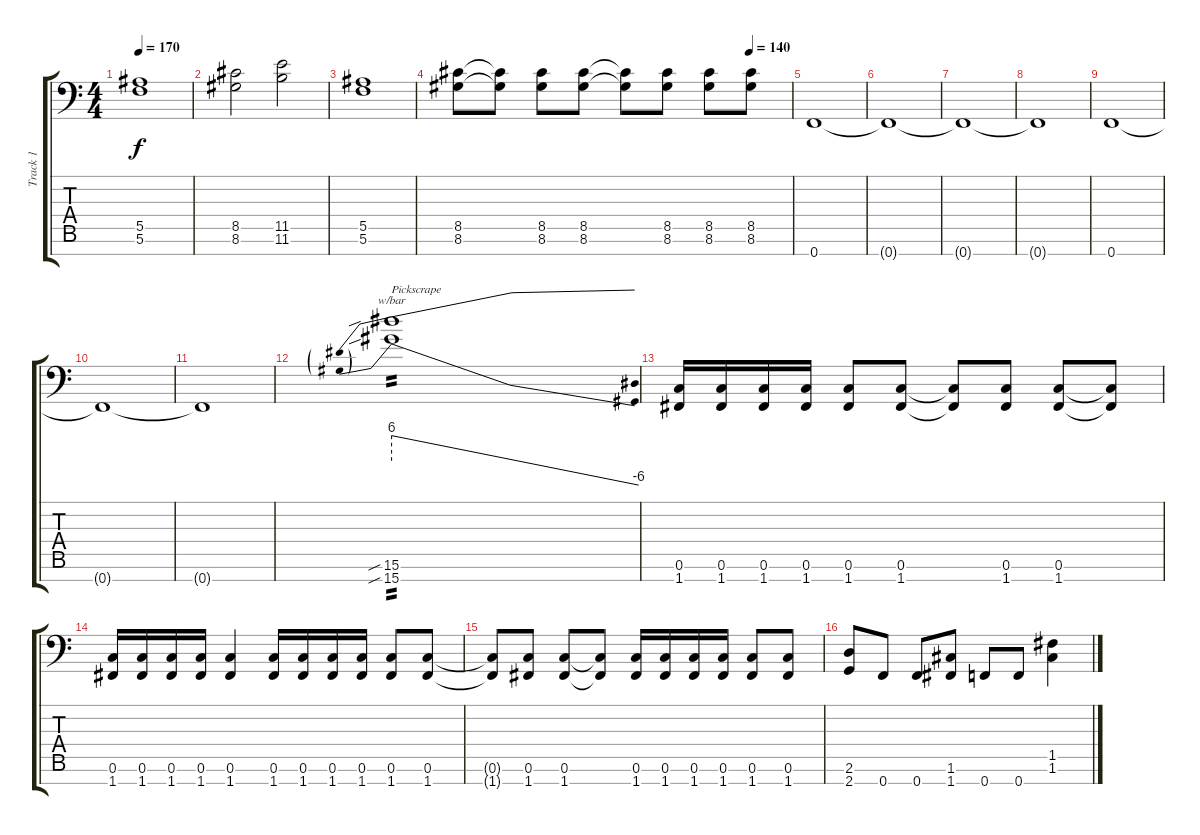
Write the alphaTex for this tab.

\track ("Track 1" "Track 1") {instrument distortionguitar}
\staff {score tabs}
\tuning (C4 G3 Eb3 Bb2 F2 C2 F1) {hide}
\ts (4 4)
\tempo 170
\clef f4
\ks c
(5.5 5.6).1{dy f} |
(8.5 8.6).2 (11.5 11.6).2 |
(5.5 5.6).1 |
\tempo (140 0.875)
(8.5 8.6).8 (8.5{t} 8.6{t}).8 (8.5 8.6).8 (8.5 8.6).8 (8.5{t} 8.6{t}).8 (8.5 8.6).8 (8.5 8.6).8 (8.5 8.6).8 |
0.7.1 |
0.7{t}.1 |
0.7{t}.1 |
0.7{t}.1 |
0.7.1 |
0.7{t}.1 |
0.7{t}.1 |
(15.6{sib} 15.7{sib}).1{tbe (predivedive default 0 24 60 -24) txt "Pickscrape" tp 2 instrument guitarharmonics} |
(0.6 1.7).16{volume 16 instrument distortionguitar} (0.6 1.7).16 (0.6 1.7).16 (0.6 1.7).16 (0.6 1.7).8 (0.6 1.7).8 (0.6{t} 1.7{t}).8 (0.6 1.7).8 (0.6 1.7).8 (0.6{t} 1.7{t}).8 |
(0.6 1.7).16 (0.6 1.7).16 (0.6 1.7).16 (0.6 1.7).16 (0.6 1.7).4 (0.6 1.7).16 (0.6 1.7).16 (0.6 1.7).16 (0.6 1.7).16 (0.6 1.7).8 (0.6 1.7).8 |
(0.6{t} 1.7{t}).8 (0.6 1.7).8 (0.6 1.7).8 (0.6{t} 1.7{t}).8 (0.6 1.7).16 (0.6 1.7).16 (0.6 1.7).16 (0.6 1.7).16 (0.6 1.7).8 (0.6 1.7).8 |
(2.6 2.7).8 0.7.8 0.7.8 (1.6 1.7).8 0.7.8 0.7.8 (1.5 1.6).4
